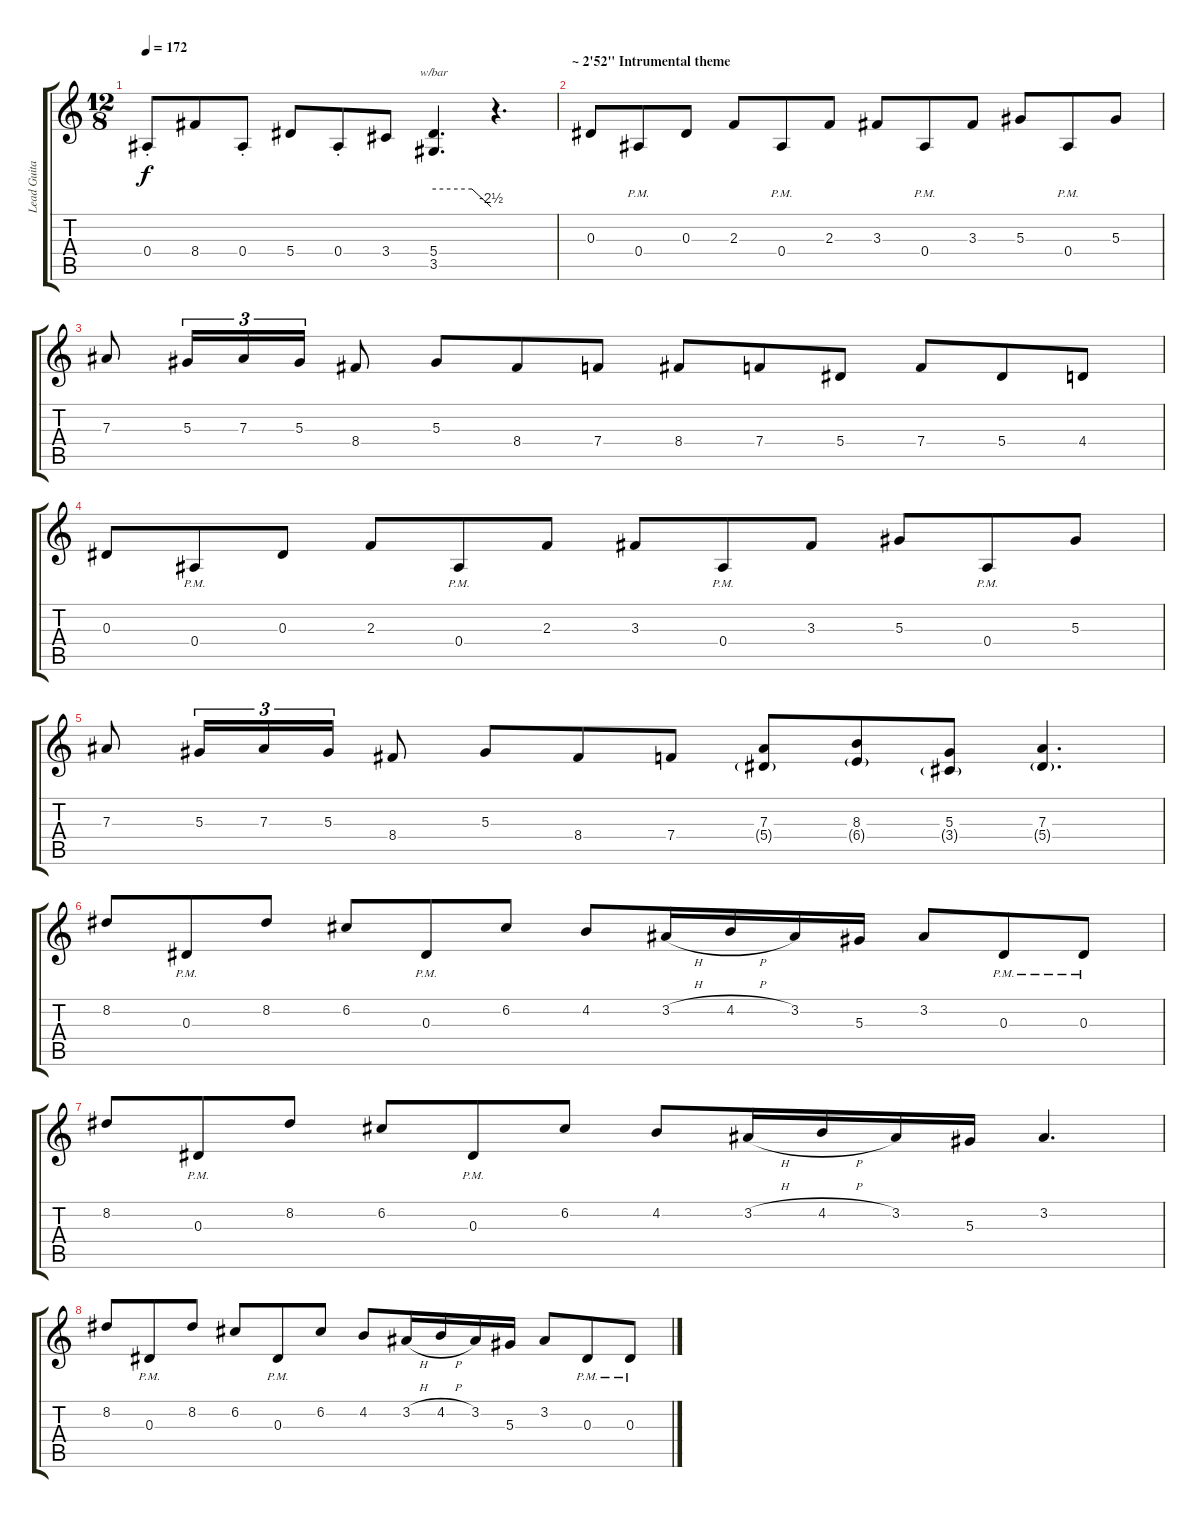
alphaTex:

\track ("Lead Guitar - Alex Kautz" "Lead Guita") {instrument distortionguitar}
\staff {score tabs}
\tuning (C4 G3 Eb3 Bb2 F2 C2) {hide}
\ts (12 8)
\tempo 172
\clef g2
\ks c
0.4{st}.8{dy f} 8.4.8 0.4{st}.8 5.4.8 0.4{st}.8 3.4.8 (5.4 3.5).4{d tbe (custom default 0 0 40 0 60 -10)} r.4{d} |
\section ("" "~ 2'52\" Intrumental theme ")
0.3.8 0.4{pm}.8 0.3.8 2.3.8 0.4{pm}.8 2.3.8 3.3.8 0.4{pm}.8 3.3.8 5.3.8 0.4{pm}.8 5.3.8 |
7.3.8 5.3.16{tu (3 2)} 7.3.16{tu (3 2)} 5.3.16{tu (3 2)} 8.4.8 5.3.8 8.4.8 7.4.8 8.4.8 7.4.8 5.4.8 7.4.8 5.4.8 4.4.8 |
0.3.8 0.4{pm}.8 0.3.8 2.3.8 0.4{pm}.8 2.3.8 3.3.8 0.4{pm}.8 3.3.8 5.3.8 0.4{pm}.8 5.3.8 |
7.3.8 5.3.16{tu (3 2)} 7.3.16{tu (3 2)} 5.3.16{tu (3 2)} 8.4.8 5.3.8 8.4.8 7.4.8 (7.3 5.4{g}).8 (8.3 6.4{g}).8 (5.3 3.4{g}).8 (7.3 5.4{g}).4{d} |
8.2.8 0.3{pm}.8 8.2.8 6.2.8 0.3{pm}.8 6.2.8 4.2.8 3.2{h}.16 4.2{h}.16 3.2.16 5.3.16 3.2.8 0.3{pm}.8 0.3{pm}.8 |
8.2.8 0.3{pm}.8 8.2.8 6.2.8 0.3{pm}.8 6.2.8 4.2.8 3.2{h}.16 4.2{h}.16 3.2.16 5.3.16 3.2.4{d} |
8.2.8 0.3{pm}.8 8.2.8 6.2.8 0.3{pm}.8 6.2.8 4.2.8 3.2{h}.16 4.2{h}.16 3.2.16 5.3.16 3.2.8 0.3{pm}.8 0.3{pm}.8
